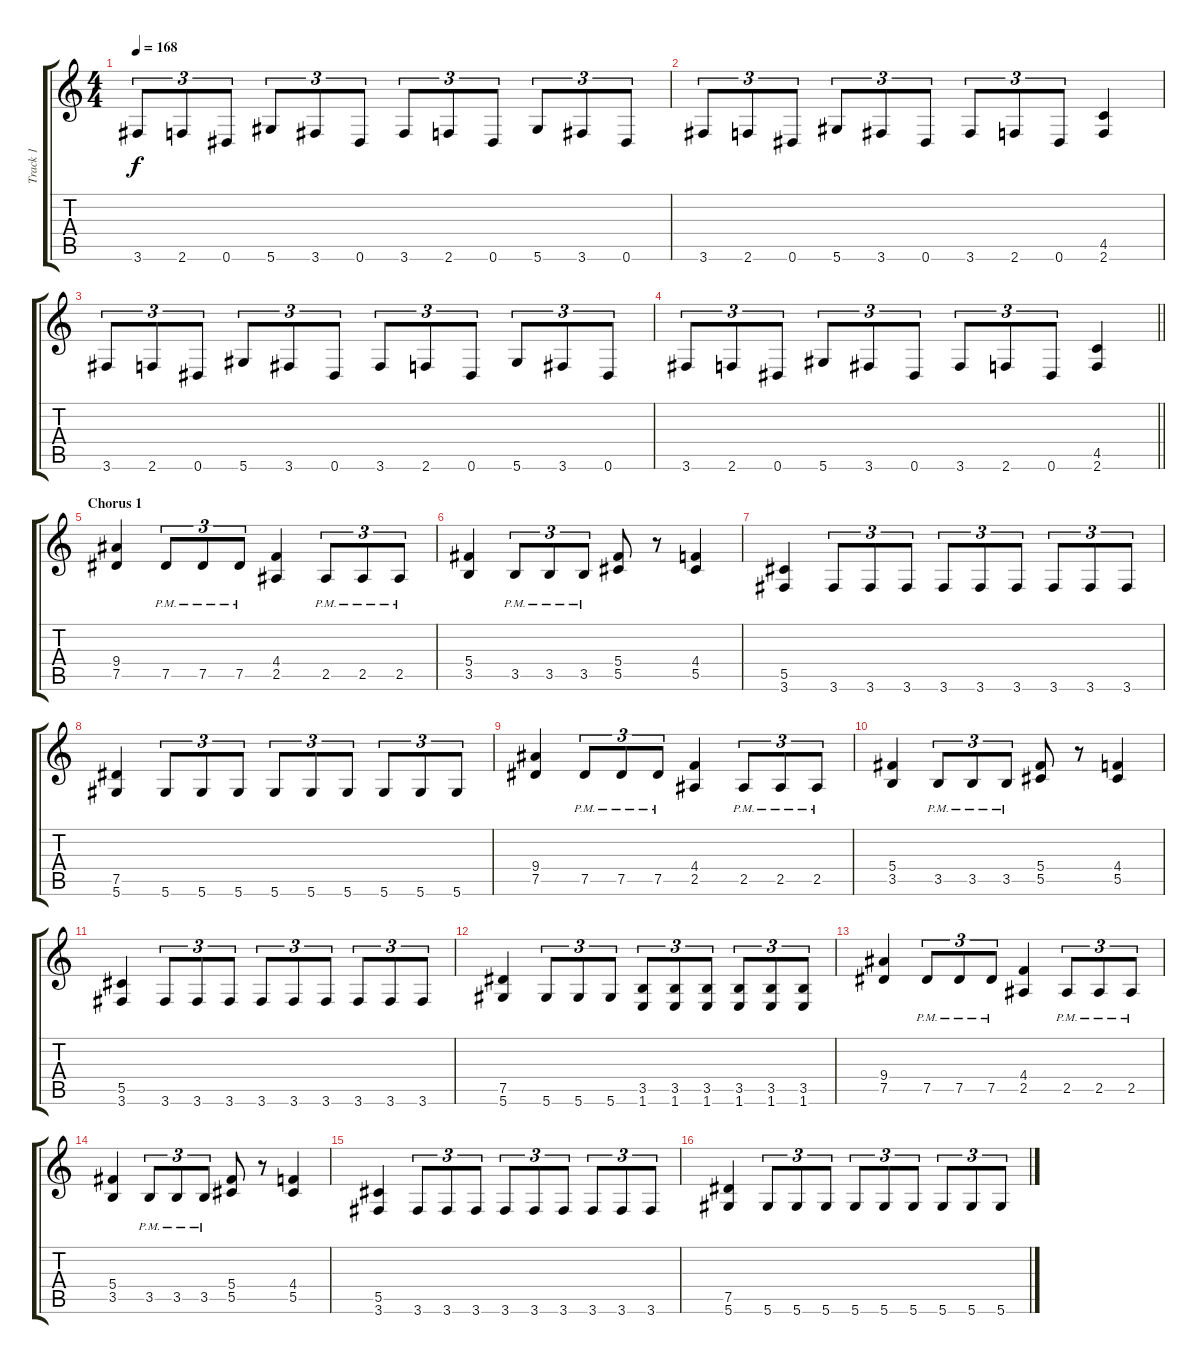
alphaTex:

\track ("Track 1" "Track 1") {instrument overdrivenguitar}
\staff {score tabs}
\tuning (Eb4 Bb3 Gb3 Db3 Ab2 Eb2) {hide}
\ts (4 4)
\tempo 168
\clef g2
\ks c
3.6.8{tu (3 2) dy f} 2.6.8{tu (3 2)} 0.6.8{tu (3 2)} 5.6.8{tu (3 2)} 3.6.8{tu (3 2)} 0.6.8{tu (3 2)} 3.6.8{tu (3 2)} 2.6.8{tu (3 2)} 0.6.8{tu (3 2)} 5.6.8{tu (3 2)} 3.6.8{tu (3 2)} 0.6.8{tu (3 2)} |
3.6.8{tu (3 2)} 2.6.8{tu (3 2)} 0.6.8{tu (3 2)} 5.6.8{tu (3 2)} 3.6.8{tu (3 2)} 0.6.8{tu (3 2)} 3.6.8{tu (3 2)} 2.6.8{tu (3 2)} 0.6.8{tu (3 2)} (4.5 2.6).4 |
3.6.8{tu (3 2)} 2.6.8{tu (3 2)} 0.6.8{tu (3 2)} 5.6.8{tu (3 2)} 3.6.8{tu (3 2)} 0.6.8{tu (3 2)} 3.6.8{tu (3 2)} 2.6.8{tu (3 2)} 0.6.8{tu (3 2)} 5.6.8{tu (3 2)} 3.6.8{tu (3 2)} 0.6.8{tu (3 2)} |
\barLineRight lightlight
3.6.8{tu (3 2)} 2.6.8{tu (3 2)} 0.6.8{tu (3 2)} 5.6.8{tu (3 2)} 3.6.8{tu (3 2)} 0.6.8{tu (3 2)} 3.6.8{tu (3 2)} 2.6.8{tu (3 2)} 0.6.8{tu (3 2)} (4.5 2.6).4 |
\section ("" "Chorus 1")
(9.4 7.5).4 7.5{pm}.8{tu (3 2)} 7.5{pm}.8{tu (3 2)} 7.5{pm}.8{tu (3 2)} (4.4 2.5).4 2.5{pm}.8{tu (3 2)} 2.5{pm}.8{tu (3 2)} 2.5{pm}.8{tu (3 2)} |
(5.4 3.5).4 3.5{pm}.8{tu (3 2)} 3.5{pm}.8{tu (3 2)} 3.5{pm}.8{tu (3 2)} (5.4 5.5).8 r.8 (4.4 5.5).4 |
(5.5 3.6).4 3.6.8{tu (3 2)} 3.6.8{tu (3 2)} 3.6.8{tu (3 2)} 3.6.8{tu (3 2)} 3.6.8{tu (3 2)} 3.6.8{tu (3 2)} 3.6.8{tu (3 2)} 3.6.8{tu (3 2)} 3.6.8{tu (3 2)} |
(7.5 5.6).4 5.6.8{tu (3 2)} 5.6.8{tu (3 2)} 5.6.8{tu (3 2)} 5.6.8{tu (3 2)} 5.6.8{tu (3 2)} 5.6.8{tu (3 2)} 5.6.8{tu (3 2)} 5.6.8{tu (3 2)} 5.6.8{tu (3 2)} |
(9.4 7.5).4 7.5{pm}.8{tu (3 2)} 7.5{pm}.8{tu (3 2)} 7.5{pm}.8{tu (3 2)} (4.4 2.5).4 2.5{pm}.8{tu (3 2)} 2.5{pm}.8{tu (3 2)} 2.5{pm}.8{tu (3 2)} |
(5.4 3.5).4 3.5{pm}.8{tu (3 2)} 3.5{pm}.8{tu (3 2)} 3.5{pm}.8{tu (3 2)} (5.4 5.5).8 r.8 (4.4 5.5).4 |
(5.5 3.6).4 3.6.8{tu (3 2)} 3.6.8{tu (3 2)} 3.6.8{tu (3 2)} 3.6.8{tu (3 2)} 3.6.8{tu (3 2)} 3.6.8{tu (3 2)} 3.6.8{tu (3 2)} 3.6.8{tu (3 2)} 3.6.8{tu (3 2)} |
(7.5 5.6).4 5.6.8{tu (3 2)} 5.6.8{tu (3 2)} 5.6.8{tu (3 2)} (3.5 1.6).8{tu (3 2)} (3.5 1.6).8{tu (3 2)} (3.5 1.6).8{tu (3 2)} (3.5 1.6).8{tu (3 2)} (3.5 1.6).8{tu (3 2)} (3.5 1.6).8{tu (3 2)} |
(9.4 7.5).4 7.5{pm}.8{tu (3 2)} 7.5{pm}.8{tu (3 2)} 7.5{pm}.8{tu (3 2)} (4.4 2.5).4 2.5{pm}.8{tu (3 2)} 2.5{pm}.8{tu (3 2)} 2.5{pm}.8{tu (3 2)} |
(5.4 3.5).4 3.5{pm}.8{tu (3 2)} 3.5{pm}.8{tu (3 2)} 3.5{pm}.8{tu (3 2)} (5.4 5.5).8 r.8 (4.4 5.5).4 |
(5.5 3.6).4 3.6.8{tu (3 2)} 3.6.8{tu (3 2)} 3.6.8{tu (3 2)} 3.6.8{tu (3 2)} 3.6.8{tu (3 2)} 3.6.8{tu (3 2)} 3.6.8{tu (3 2)} 3.6.8{tu (3 2)} 3.6.8{tu (3 2)} |
(7.5 5.6).4 5.6.8{tu (3 2)} 5.6.8{tu (3 2)} 5.6.8{tu (3 2)} 5.6.8{tu (3 2)} 5.6.8{tu (3 2)} 5.6.8{tu (3 2)} 5.6.8{tu (3 2)} 5.6.8{tu (3 2)} 5.6.8{tu (3 2)}
